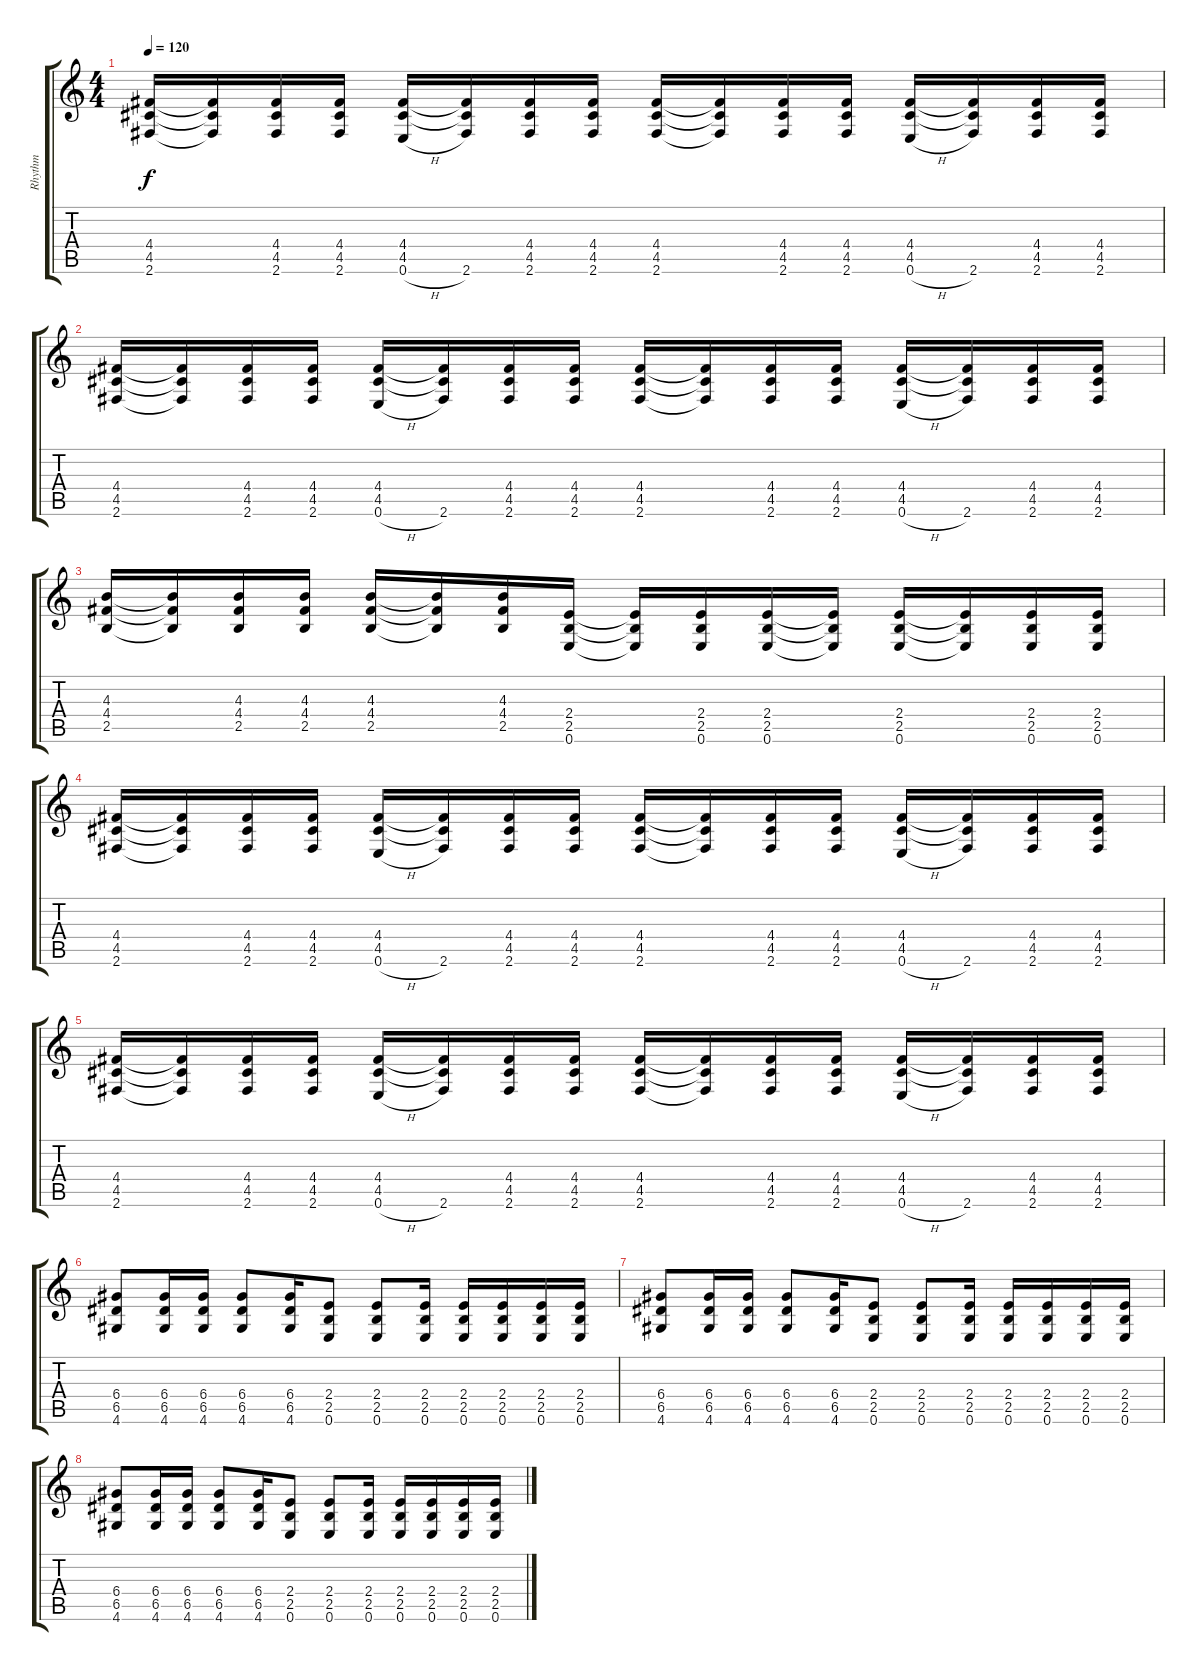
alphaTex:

\track ("Rhythm" "Rhythm") {instrument distortionguitar}
\staff {score tabs}
\tuning (E4 B3 G3 D3 A2 E2) {hide}
\ts (4 4)
\tempo 120
\clef g2
\ks c
(4.4 4.5 2.6).16{dy f} (4.4{t} 4.5{t} 2.6{t}).16 (4.4 4.5 2.6).16 (4.4 4.5 2.6).16 (4.4 4.5 0.6{h}).16 (4.4{t} 4.5{t} 2.6).16 (4.4 4.5 2.6).16 (4.4 4.5 2.6).16 (4.4 4.5 2.6).16 (4.4{t} 4.5{t} 2.6{t}).16 (4.4 4.5 2.6).16 (4.4 4.5 2.6).16 (4.4 4.5 0.6{h}).16 (4.4{t} 4.5{t} 2.6).16 (4.4 4.5 2.6).16 (4.4 4.5 2.6).16 |
(4.4 4.5 2.6).16 (4.4{t} 4.5{t} 2.6{t}).16 (4.4 4.5 2.6).16 (4.4 4.5 2.6).16 (4.4 4.5 0.6{h}).16 (4.4{t} 4.5{t} 2.6).16 (4.4 4.5 2.6).16 (4.4 4.5 2.6).16 (4.4 4.5 2.6).16 (4.4{t} 4.5{t} 2.6{t}).16 (4.4 4.5 2.6).16 (4.4 4.5 2.6).16 (4.4 4.5 0.6{h}).16 (4.4{t} 4.5{t} 2.6).16 (4.4 4.5 2.6).16 (4.4 4.5 2.6).16 |
(4.3 4.4 2.5).16 (4.3{t} 4.4{t} 2.5{t}).16 (4.3 4.4 2.5).16 (4.3 4.4 2.5).16 (4.3 4.4 2.5).16 (4.3{t} 4.4{t} 2.5{t}).16 (4.3 4.4 2.5).16 (2.4 2.5 0.6).16 (2.4{t} 2.5{t} 0.6{t}).16 (2.4 2.5 0.6).16 (2.4 2.5 0.6).16 (2.4{t} 2.5{t} 0.6{t}).16 (2.4 2.5 0.6).16 (2.4{t} 2.5{t} 0.6{t}).16 (2.4 2.5 0.6).16 (2.4 2.5 0.6).16 |
(4.4 4.5 2.6).16 (4.4{t} 4.5{t} 2.6{t}).16 (4.4 4.5 2.6).16 (4.4 4.5 2.6).16 (4.4 4.5 0.6{h}).16 (4.4{t} 4.5{t} 2.6).16 (4.4 4.5 2.6).16 (4.4 4.5 2.6).16 (4.4 4.5 2.6).16 (4.4{t} 4.5{t} 2.6{t}).16 (4.4 4.5 2.6).16 (4.4 4.5 2.6).16 (4.4 4.5 0.6{h}).16 (4.4{t} 4.5{t} 2.6).16 (4.4 4.5 2.6).16 (4.4 4.5 2.6).16 |
(4.4 4.5 2.6).16 (4.4{t} 4.5{t} 2.6{t}).16 (4.4 4.5 2.6).16 (4.4 4.5 2.6).16 (4.4 4.5 0.6{h}).16 (4.4{t} 4.5{t} 2.6).16 (4.4 4.5 2.6).16 (4.4 4.5 2.6).16 (4.4 4.5 2.6).16 (4.4{t} 4.5{t} 2.6{t}).16 (4.4 4.5 2.6).16 (4.4 4.5 2.6).16 (4.4 4.5 0.6{h}).16 (4.4{t} 4.5{t} 2.6).16 (4.4 4.5 2.6).16 (4.4 4.5 2.6).16 |
(6.4 6.5 4.6).8 (6.4 6.5 4.6).16 (6.4 6.5 4.6).16 (6.4 6.5 4.6).8 (6.4 6.5 4.6).16 (2.4 2.5 0.6).8 (2.4 2.5 0.6).8 (2.4 2.5 0.6).16 (2.4 2.5 0.6).16 (2.4 2.5 0.6).16 (2.4 2.5 0.6).16 (2.4 2.5 0.6).16 |
(6.4 6.5 4.6).8 (6.4 6.5 4.6).16 (6.4 6.5 4.6).16 (6.4 6.5 4.6).8 (6.4 6.5 4.6).16 (2.4 2.5 0.6).8 (2.4 2.5 0.6).8 (2.4 2.5 0.6).16 (2.4 2.5 0.6).16 (2.4 2.5 0.6).16 (2.4 2.5 0.6).16 (2.4 2.5 0.6).16 |
(6.4 6.5 4.6).8 (6.4 6.5 4.6).16 (6.4 6.5 4.6).16 (6.4 6.5 4.6).8 (6.4 6.5 4.6).16 (2.4 2.5 0.6).8 (2.4 2.5 0.6).8 (2.4 2.5 0.6).16 (2.4 2.5 0.6).16 (2.4 2.5 0.6).16 (2.4 2.5 0.6).16 (2.4 2.5 0.6).16
